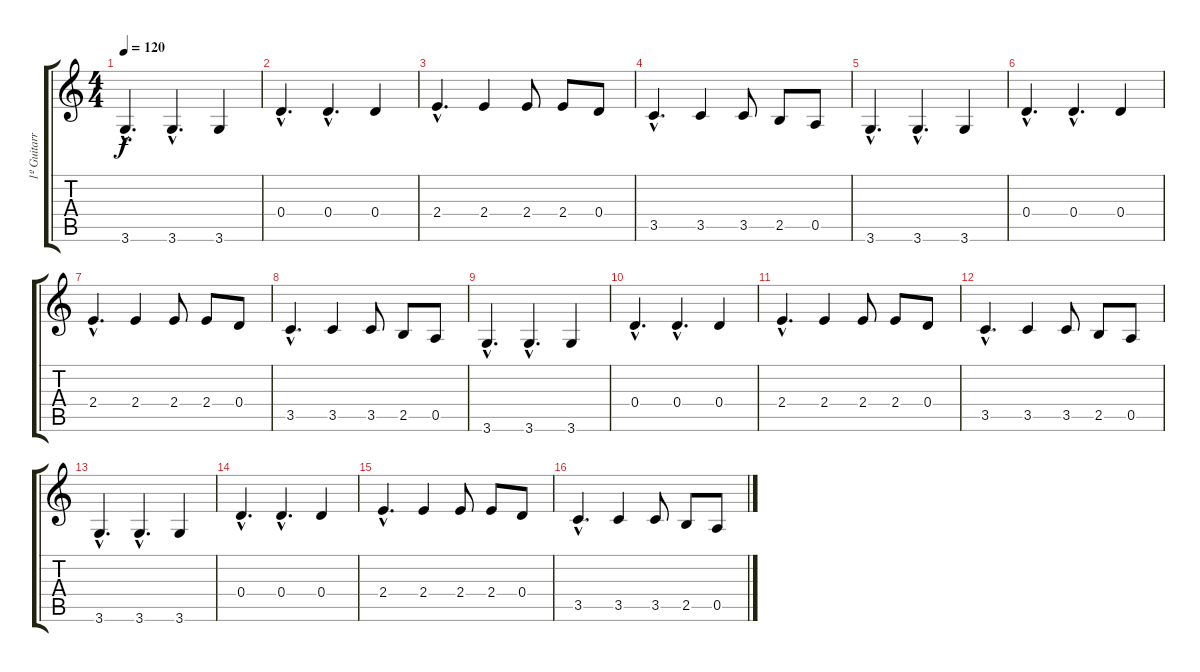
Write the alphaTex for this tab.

\track ("1º Guitarra" "1º Guitarr") {instrument electricguitarclean}
\staff {score tabs}
\tuning (E4 B3 G3 D3 A2 E2) {hide}
\ts (4 4)
\tempo 120
\clef g2
\ks c
3.6{hac}.4{d dy f} 3.6{hac}.4{d} 3.6.4 |
0.4{hac}.4{d} 0.4{hac}.4{d} 0.4.4 |
2.4{hac}.4{d} 2.4.4 2.4.8 2.4.8 0.4.8 |
3.5{hac}.4{d} 3.5.4 3.5.8 2.5.8 0.5.8 |
3.6{hac}.4{d} 3.6{hac}.4{d} 3.6.4 |
0.4{hac}.4{d} 0.4{hac}.4{d} 0.4.4 |
2.4{hac}.4{d} 2.4.4 2.4.8 2.4.8 0.4.8 |
3.5{hac}.4{d} 3.5.4 3.5.8 2.5.8 0.5.8 |
3.6{hac}.4{d} 3.6{hac}.4{d} 3.6.4 |
0.4{hac}.4{d} 0.4{hac}.4{d} 0.4.4 |
2.4{hac}.4{d} 2.4.4 2.4.8 2.4.8 0.4.8 |
3.5{hac}.4{d} 3.5.4 3.5.8 2.5.8 0.5.8 |
3.6{hac}.4{d} 3.6{hac}.4{d} 3.6.4 |
0.4{hac}.4{d} 0.4{hac}.4{d} 0.4.4 |
2.4{hac}.4{d} 2.4.4 2.4.8 2.4.8 0.4.8 |
3.5{hac}.4{d} 3.5.4 3.5.8 2.5.8 0.5.8
